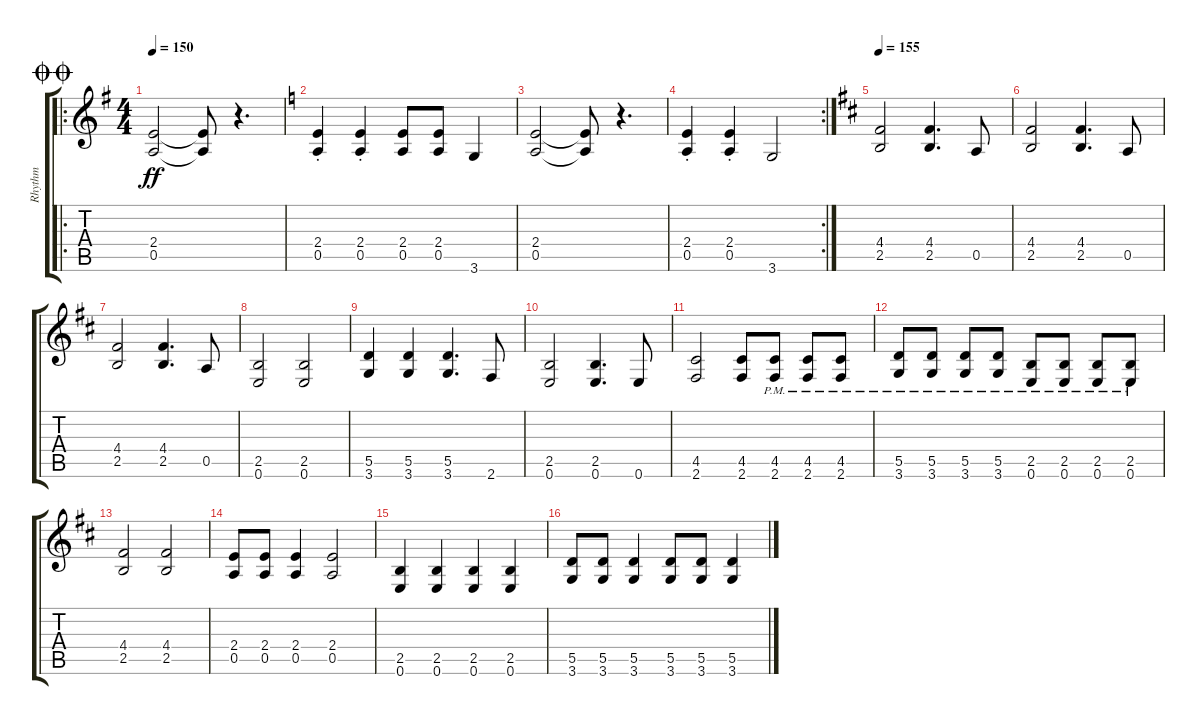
\track ("Rhythm" "Rhythm") {instrument distortionguitar}
\staff {score tabs}
\tuning (E4 B3 G3 D3 A2 E2) {hide}
\ro
\ts (4 4)
\jump doublecoda
\tempo 150
\clef g2
\ks g
(2.4 0.5).2{dy ff} (2.4{t} 0.5{t}).8 r.4{d} |
\ks c
(2.4{st} 0.5{st}).4 (2.4{st} 0.5{st}).4 (2.4 0.5).8 (2.4 0.5).8 3.6.4 |
(2.4 0.5).2 (2.4{t} 0.5{t}).8 r.4{d} |
\rc 2
(2.4{st} 0.5{st}).4 (2.4{st} 0.5{st}).4 3.6.2 |
\tempo 155
\ks d
(4.4 2.5).2 (4.4 2.5).4{d} 0.5.8 |
(4.4 2.5).2 (4.4 2.5).4{d} 0.5.8 |
(4.4 2.5).2 (4.4 2.5).4{d} 0.5.8 |
(2.5 0.6).2 (2.5 0.6).2 |
(5.5 3.6).4 (5.5 3.6).4 (5.5 3.6).4{d} 2.6.8 |
(2.5 0.6).2 (2.5 0.6).4{d} 0.6.8 |
(4.5 2.6).2 (4.5 2.6).8 (4.5{pm} 2.6{pm}).8 (4.5{pm} 2.6{pm}).8 (4.5{pm} 2.6{pm}).8 |
(5.5{pm} 3.6{pm}).8 (5.5{pm} 3.6{pm}).8 (5.5{pm} 3.6{pm}).8 (5.5{pm} 3.6{pm}).8 (2.5{pm} 0.6{pm}).8 (2.5{pm} 0.6{pm}).8 (2.5{pm} 0.6{pm}).8 (2.5{pm} 0.6{pm}).8 |
(4.4 2.5).2 (4.4 2.5).2 |
(2.4 0.5).8 (2.4 0.5).8 (2.4 0.5).4 (2.4 0.5).2 |
(2.5 0.6).4 (2.5 0.6).4 (2.5 0.6).4 (2.5 0.6).4 |
(5.5 3.6).8 (5.5 3.6).8 (5.5 3.6).4 (5.5 3.6).8 (5.5 3.6).8 (5.5 3.6).4
